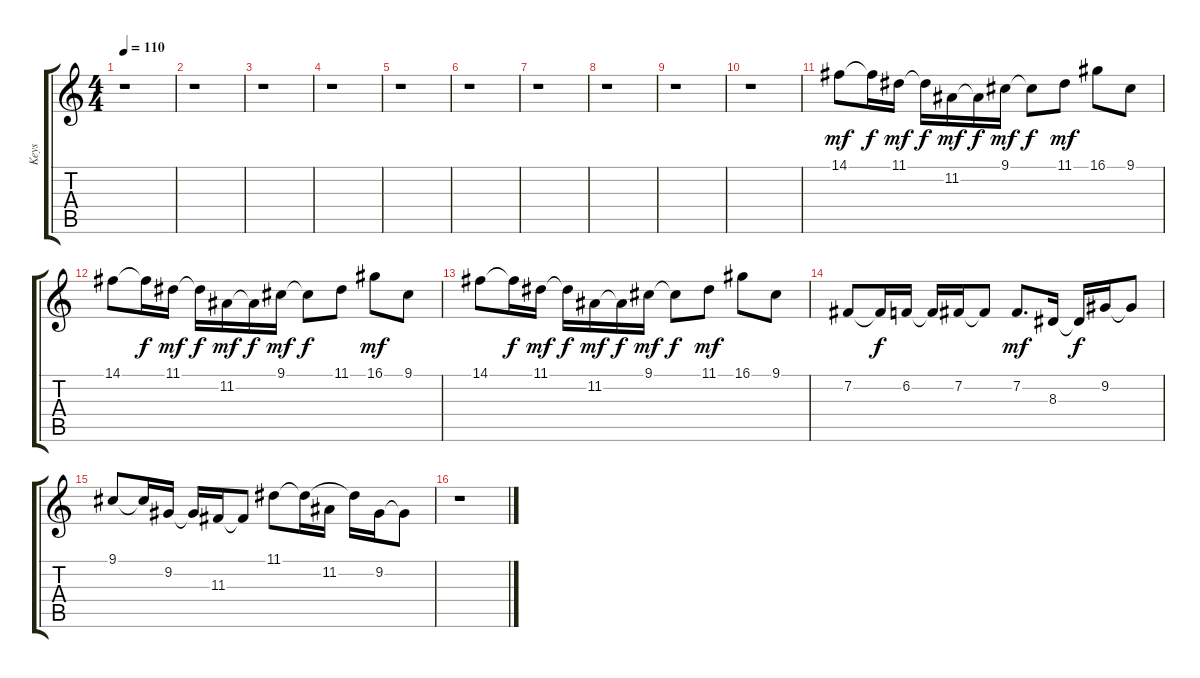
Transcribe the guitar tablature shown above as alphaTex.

\track ("Keys" "Keys") {instrument kalimba}
\staff {score tabs}
\tuning (E4 B3 G3 D3 A2 E2) {hide}
\ts (4 4)
\tempo 110
\clef g2
\ks c
r.1{dy f} |
r.1 |
r.1 |
r.1 |
r.1 |
r.1 |
r.1 |
r.1 |
r.1 |
r.1 |
14.1.8{dy mf instrument kalimba} 14.1{t}.16{dy f} 11.1.16{dy mf} 11.1{t}.16{dy f} 11.2.16{dy mf} 11.2{t}.16{dy f} 9.1.16{dy mf} 9.1{t}.8{dy f} 11.1.8{dy mf} 16.1.8 9.1.8 |
14.1.8 14.1{t}.16{dy f} 11.1.16{dy mf} 11.1{t}.16{dy f} 11.2.16{dy mf} 11.2{t}.16{dy f} 9.1.16{dy mf} 9.1{t}.8{dy f} 11.1.8 16.1.8{dy mf} 9.1.8 |
14.1.8{instrument kalimba} 14.1{t}.16{dy f} 11.1.16{dy mf} 11.1{t}.16{dy f} 11.2.16{dy mf} 11.2{t}.16{dy f} 9.1.16{dy mf} 9.1{t}.8{dy f} 11.1.8{dy mf} 16.1.8 9.1.8 |
7.2.8 7.2{t}.16{dy f} 6.2.16 6.2{t}.16 7.2.16 7.2{t}.8 7.2.8{d dy mf} 8.3.16 8.3{t}.16{dy f} 9.2.16 9.2{t}.8 |
9.1.8 9.1{t}.16 9.2.16 9.2{t}.16 11.3.16 11.3{t}.8 11.1.8 11.1{t}.16 11.2.16 11.1{t}.16 9.2.16 9.2{t}.8 |
r.1
